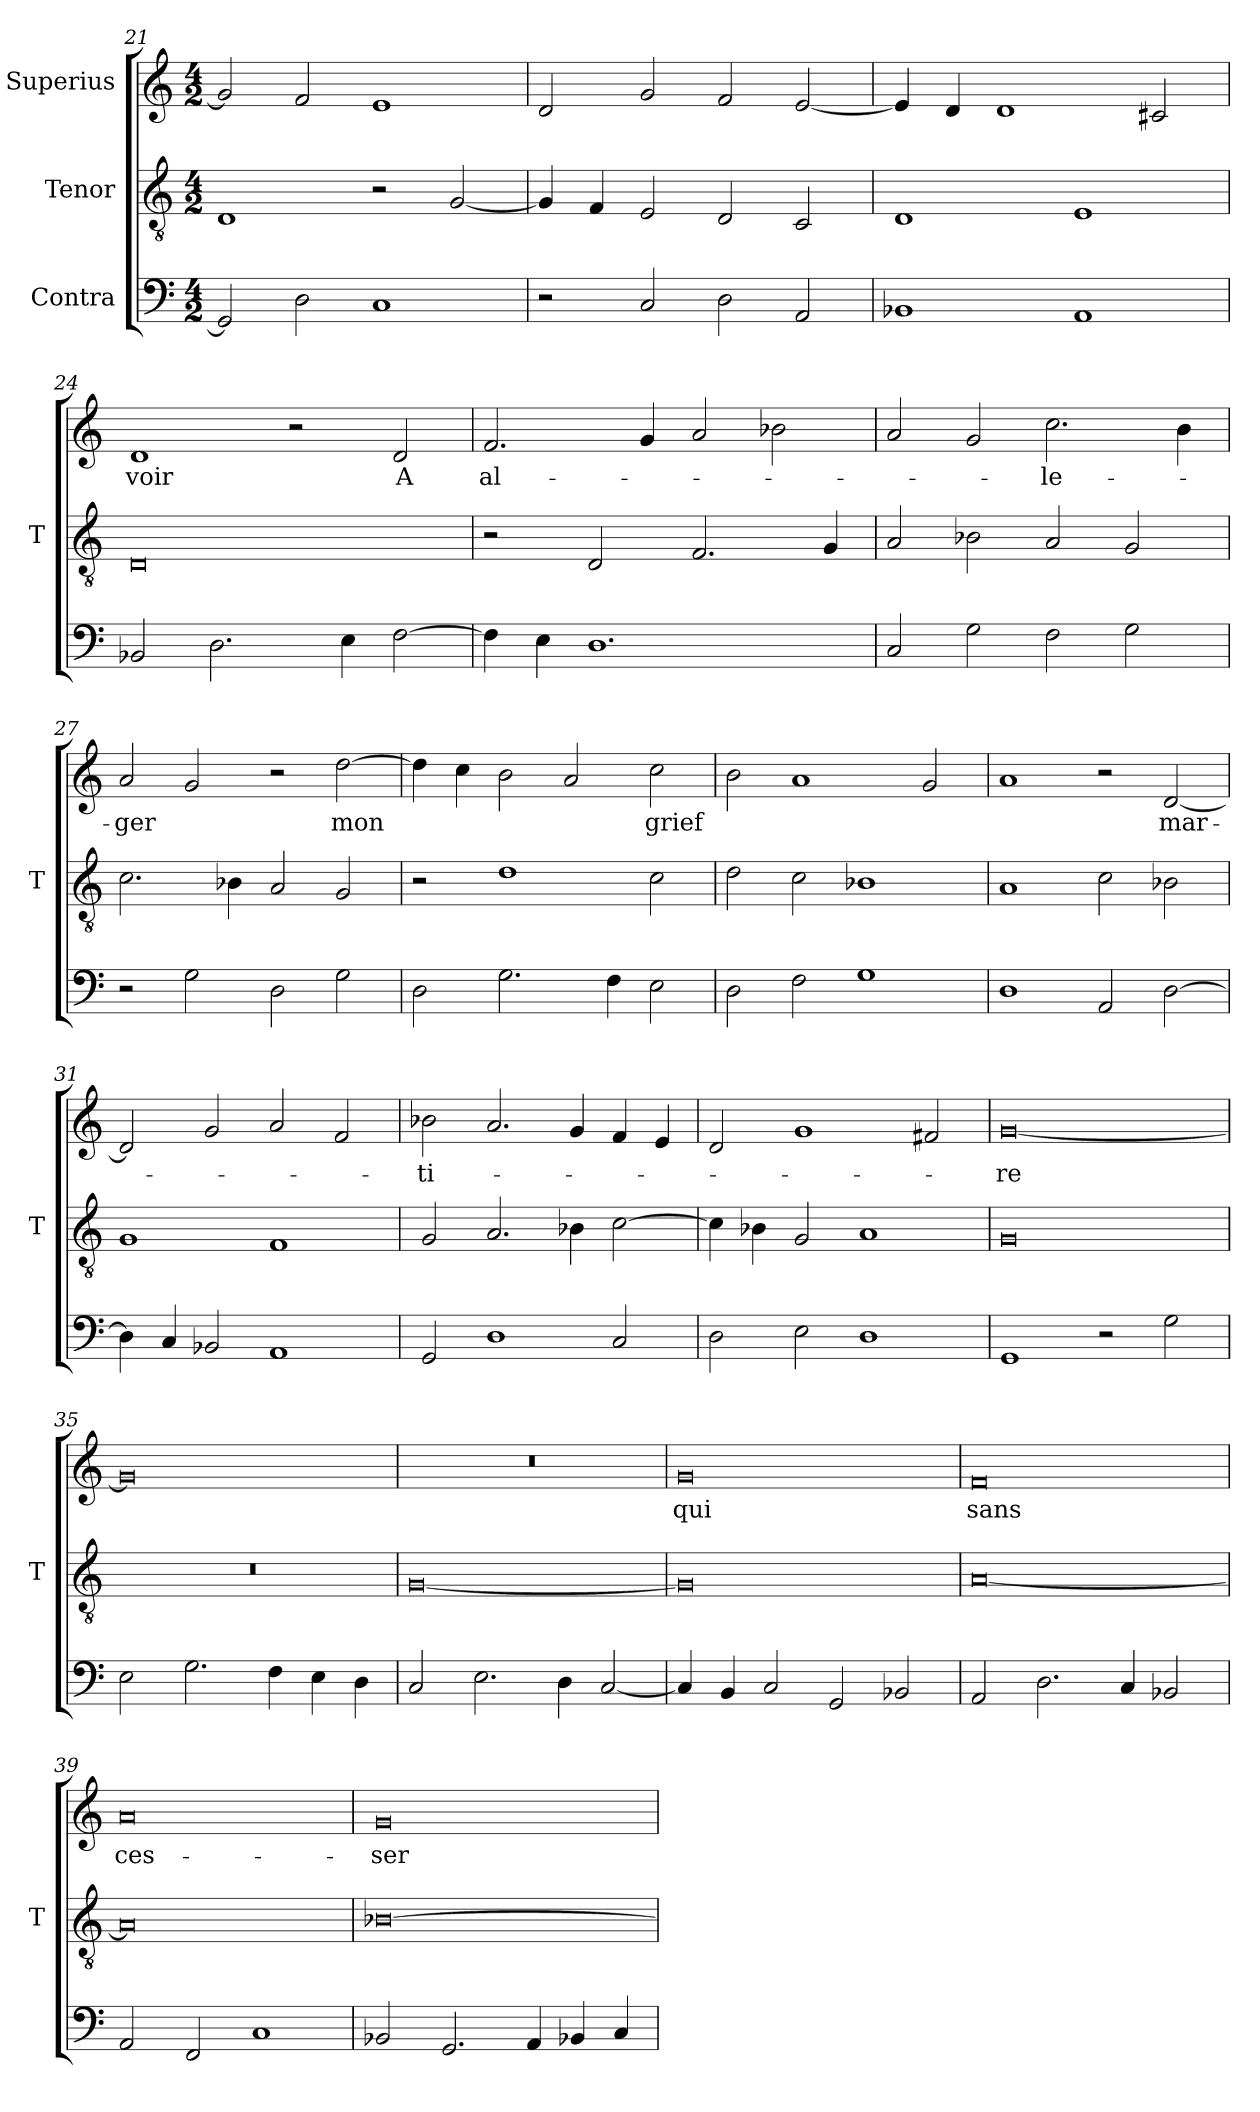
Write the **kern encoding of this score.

**kern	**kern	**kern	**text
*part3	*part2	*part1	*part1
*staff3	*staff2	*staff1	*staff1
*I"Contra	*I"Tenor	*I"Superius	*
*	*I'T	*	*
*clefF4	*clefGv2	*clefG2	*
*M4/2	*M4/2	*M4/2	*
=21	=21	=21	=21
2GG]	1D	2g]	.
2D	.	2f	.
1C	2r	1e	.
.	[2G	.	.
=22	=22	=22	=22
2r	4G]	2d	.
.	4F	.	.
2C	2E	2g	.
2D	2D	2f	.
2AA	2C	[2e	.
=23	=23	=23	=23
1BB-X	1D	4e]	.
.	.	4d	.
.	.	1d	.
1AA	1E	.	.
.	.	2c#X	.
=24	=24	=24	=24
2BB-X	0D	1d	-voir
2.D	.	.	.
.	.	2r	.
4E	.	.	.
[2F	.	2d	-A
=25	=25	=25	=25
4F]	2r	2.f	al-
4E	.	.	.
1.D	2D	.	.
.	.	4g	.
.	2.F	2a	.
.	.	2b-X	.
.	4G	.	.
=26	=26	=26	=26
2C	2A	2a	.
2G	2B-X	2g	.
2F	2A	2.cc	-le-
2G	2G	.	.
.	.	4b	.
=27	=27	=27	=27
2r	2.c	2a	-ger
2G	.	2g	.
.	4B-X	.	.
2D	2A	2r	.
2G	2G	[2dd	-mon
=28	=28	=28	=28
2D	2r	4dd]	.
.	.	4cc	.
2.G	1d	2b	.
.	.	2a	.
4F	.	.	.
2E	2c	2cc	-grief
=29	=29	=29	=29
2D	2d	2b	.
2F	2c	1a	.
1G	1B-X	.	.
.	.	2g	.
=30	=30	=30	=30
1D	1A	1a	.
2AA	2c	2r	.
[2D	2B-X	[2d	mar-
=31	=31	=31	=31
4D]	1G	2d]	.
4C	.	.	.
2BB-X	.	2g	.
1AA	1F	2a	.
.	.	2f	.
=32	=32	=32	=32
2GG	2G	2b-X	-ti-
1D	2.A	2.a	.
.	4B-X	4g	.
2C	[2c	4f	.
.	.	4e	.
=33	=33	=33	=33
2D	4c]	2d	.
.	4B-X	.	.
2E	2G	1g	.
1D	1A	.	.
.	.	2f#X	.
=34	=34	=34	=34
1GG	0G	[0g	-re
2r	.	.	.
2G	.	.	.
=35	=35	=35	=35
2E	0r	0g]	.
2.G	.	.	.
4F	.	.	.
4E	.	.	.
4D	.	.	.
=36	=36	=36	=36
2C	[0G	0r	.
2.E	.	.	.
4D	.	.	.
[2C	.	.	.
=37	=37	=37	=37
4C]	0G]	0g	-qui
4BB	.	.	.
2C	.	.	.
2GG	.	.	.
2BB-X	.	.	.
=38	=38	=38	=38
2AA	[0A	0f	-sans
2.D	.	.	.
4C	.	.	.
2BB-X	.	.	.
=39	=39	=39	=39
2AA	0A]	0a	ces-
2FF	.	.	.
1C	.	.	.
=40	=40	=40	=40
2BB-X	[0B-X	0g	-ser
2.GG	.	.	.
4AA	.	.	.
4BB-X	.	.	.
4C	.	.	.
=	=	=	=
*-	*-	*-	*-
